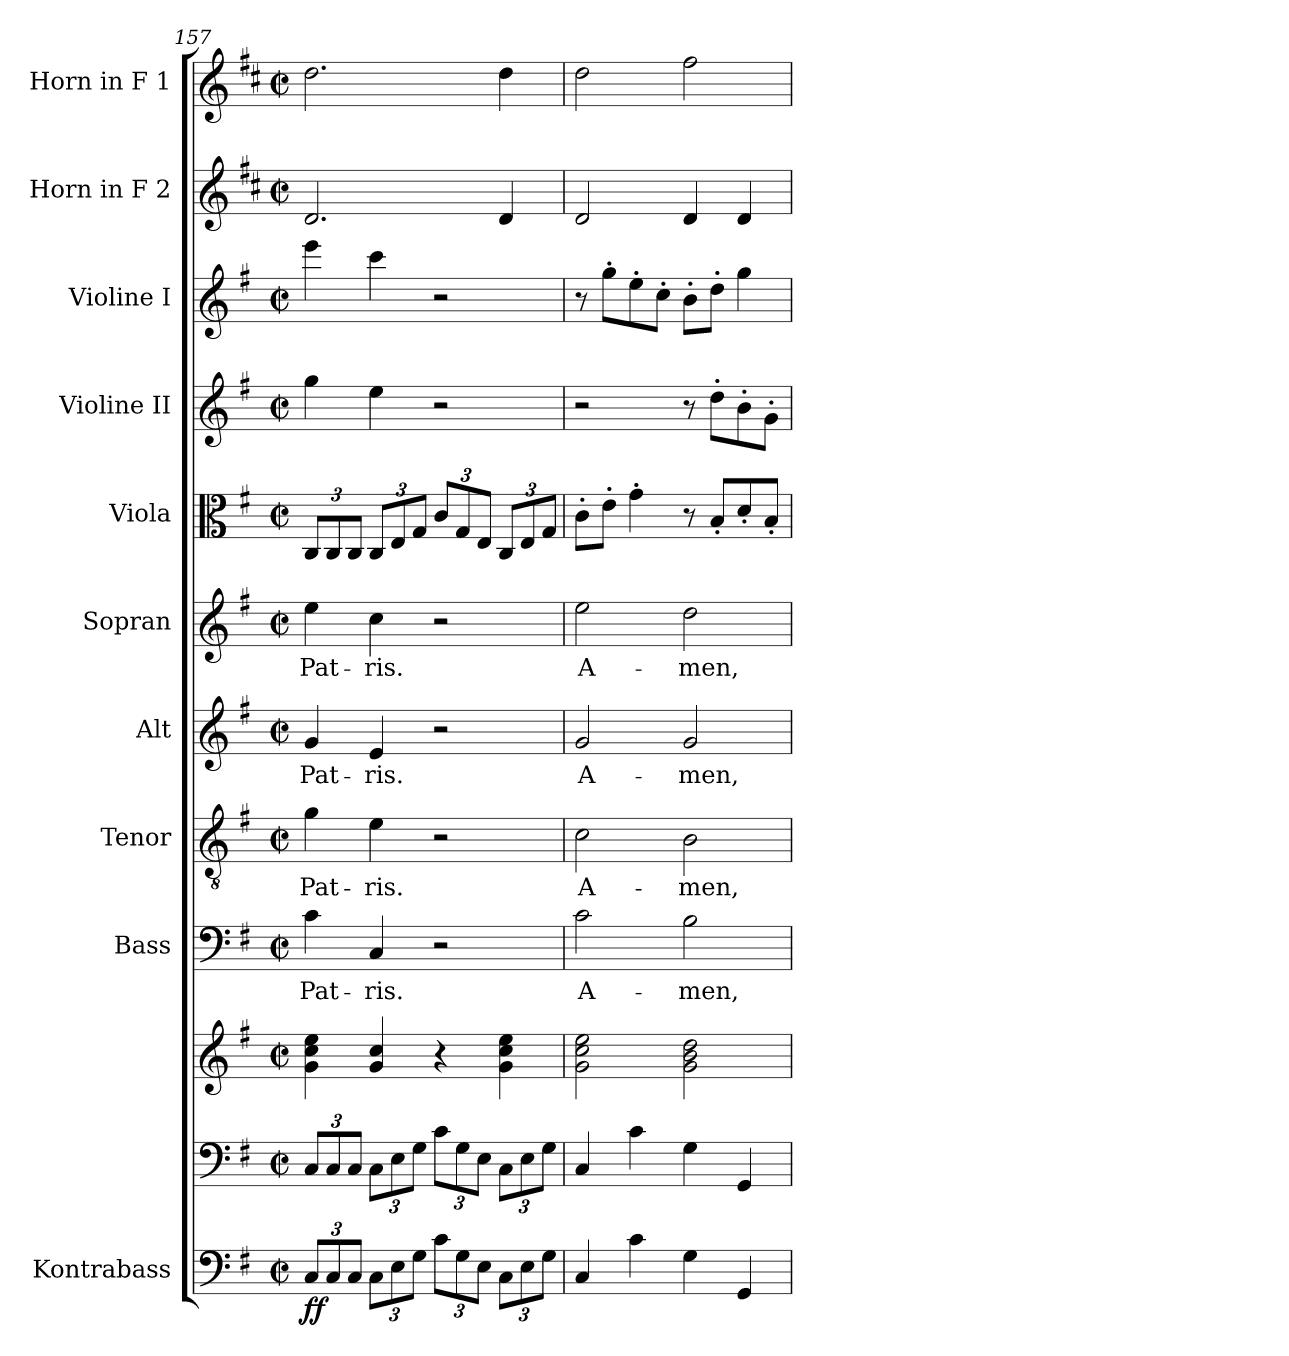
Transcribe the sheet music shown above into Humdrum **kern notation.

**kern	**dynam	**kern	**kern	**kern	**text	**kern	**text	**kern	**text	**kern	**text	**kern	**kern	**kern	**kern	**kern
*part11	*part11	*part10	*part10	*part9	*part9	*part8	*part8	*part7	*part7	*part6	*part6	*part5	*part4	*part3	*part2	*part1
*staff12	*staff12	*staff11	*staff10	*staff9	*staff9	*staff8	*staff8	*staff7	*staff7	*staff6	*staff6	*staff5	*staff4	*staff3	*staff2	*staff1
*I"Kontrabass	*	*	*	*I"Bass	*	*I"Tenor	*	*I"Alt	*	*I"Sopran	*	*I"Viola	*I"Violine II	*I"Violine I	*I"Horn in F 2	*I"Horn in F 1
*I'Kb.	*	*	*	*I'B.	*	*I'T.	*	*I'A.	*	*I'S.	*	*I'Vla.	*I'Vl. II	*I'Vl. I	*	*
*clefF4	*	*clefF4	*clefG2	*clefF4	*	*clefGv2	*	*clefG2	*	*clefG2	*	*clefC3	*clefG2	*clefG2	*clefG2	*clefG2
*ITrd7c12	*	*	*	*	*	*	*	*	*	*	*	*	*	*	*ITrd4c7	*ITrd4c7
*k[f#]	*	*k[f#]	*k[f#]	*k[f#]	*	*k[f#]	*	*k[f#]	*	*k[f#]	*	*k[f#]	*k[f#]	*k[f#]	*k[f#]	*k[f#]
*G:	*	*G:	*G:	*G:	*	*G:	*	*G:	*	*G:	*	*G:	*G:	*G:	*G:	*G:
*M2/2	*	*M2/2	*M2/2	*M2/2	*	*M2/2	*	*M2/2	*	*M2/2	*	*M2/2	*M2/2	*M2/2	*M2/2	*M2/2
*met(c|)	*	*met(c|)	*met(c|)	*met(c|)	*	*met(c|)	*	*met(c|)	*	*met(c|)	*	*met(c|)	*met(c|)	*met(c|)	*met(c|)	*met(c|)
*Xbrackettup	*	*Xbrackettup	*	*	*	*	*	*	*	*	*	*	*	*	*	*
=157	=157	=157	=157	=157	=157	=157	=157	=157	=157	=157	=157	=157	=157	=157	=157	=157
!	!	!	!	!	!LO:LY:b	!	!LO:LY:b	!	!LO:LY:b	!	!LO:LY:b	!	!	!	!	!
*	*	*	*	*	*	*	*	*	*	*	*	*Xbrackettup	*	*	*	*
!	!LO:DY:b	!	!	!	!	!	!	!	!	!	!	!	!	!	!	!
12CC/L	ff	12C/L	4g\ 4cc\ 4ee\	4c\	Pat-	4g\	Pat-	4g/	Pat-	4ee\	Pat-	12C/L	4gg\	4eee\	2.G/	2.g\
12CC/	.	12C/	.	.	.	.	.	.	.	.	.	12C/	.	.	.	.
12CC/J	.	12C/J	.	.	.	.	.	.	.	.	.	12C/J	.	.	.	.
!	!	!	!	!	!LO:LY:b	!	!LO:LY:b	!	!LO:LY:b	!	!LO:LY:b	!	!	!	!	!
12CC\L	.	12C\L	4g/ 4cc/	4C/	-ris.	4e\	-ris.	4e/	-ris.	4cc\	-ris.	12C/L	4ee\	4ccc\	.	.
12EE\	.	12E\	.	.	.	.	.	.	.	.	.	12E/	.	.	.	.
12GG\J	.	12G\J	.	.	.	.	.	.	.	.	.	12G/J	.	.	.	.
12C\L	.	12c\L	4r	2r	.	2r	.	2r	.	2r	.	12c/L	2r	2r	.	.
12GG\	.	12G\	.	.	.	.	.	.	.	.	.	12G/	.	.	.	.
12EE\J	.	12E\J	.	.	.	.	.	.	.	.	.	12E/J	.	.	.	.
12CC\L	.	12C\L	4g\ 4cc\ 4ee\	.	.	.	.	.	.	.	.	12C/L	.	.	4G/	4g\
12EE\	.	12E\	.	.	.	.	.	.	.	.	.	12E/	.	.	.	.
12GG\J	.	12G\J	.	.	.	.	.	.	.	.	.	12G/J	.	.	.	.
=158	=158	=158	=158	=158	=158	=158	=158	=158	=158	=158	=158	=158	=158	=158	=158	=158
!	!	!	!	!	!LO:LY:b	!	!LO:LY:b	!	!LO:LY:b	!	!LO:LY:b	!	!	!	!	!
4CC/	.	4C/	2g\ 2cc\ 2ee\	2c\	A-	2c\	A-	2g/	A-	2ee\	A-	8c'>\L	2r	8r	2G/	2g\
.	.	.	.	.	.	.	.	.	.	.	.	8e'>\J	.	8gg'>\L	.	.
4C\	.	4c\	.	.	.	.	.	.	.	.	.	4g'>\	.	8ee'>\	.	.
.	.	.	.	.	.	.	.	.	.	.	.	.	.	8cc'>\J	.	.
!	!	!	!	!	!LO:LY:b	!	!LO:LY:b	!	!LO:LY:b	!	!LO:LY:b	!	!	!	!	!
4GG\	.	4G\	2g\ 2b\ 2dd\	2B\	-men,	2B\	-men,	2g/	-men,	2dd\	-men,	8r	8r	8b'>\L	4G/	2b\
.	.	.	.	.	.	.	.	.	.	.	.	8B'</L	8dd'>\L	8dd'>\J	.	.
4GGG/	.	4GG/	.	.	.	.	.	.	.	.	.	8d'</	8b'>\	4gg\	4G/	.
.	.	.	.	.	.	.	.	.	.	.	.	8B'</J	8g'>\J	.	.	.
=	=	=	=	=	=	=	=	=	=	=	=	=	=	=	=	=
*-	*-	*-	*-	*-	*-	*-	*-	*-	*-	*-	*-	*-	*-	*-	*-	*-
